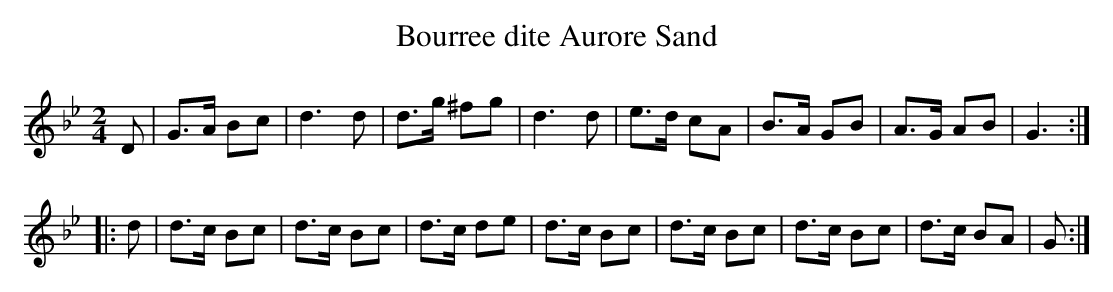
X:1
T:Bourree dite Aurore Sand
M:2/4
L:1/8
K:Gm
D |\
G3/2A/2 Bc | d3d | d3/2g/2 ^fg | d3d |\
e3/2d/2 cA | B3/2A/2 GB | A3/2G/2 AB | G3 :|
|: d |\
d3/2c/2 Bc | d3/2c/2 Bc | d3/2c/2 de | d3/2c/2 Bc |\
d3/2c/2 Bc | d3/2c/2 Bc | d3/2c/2 BA | G :|
